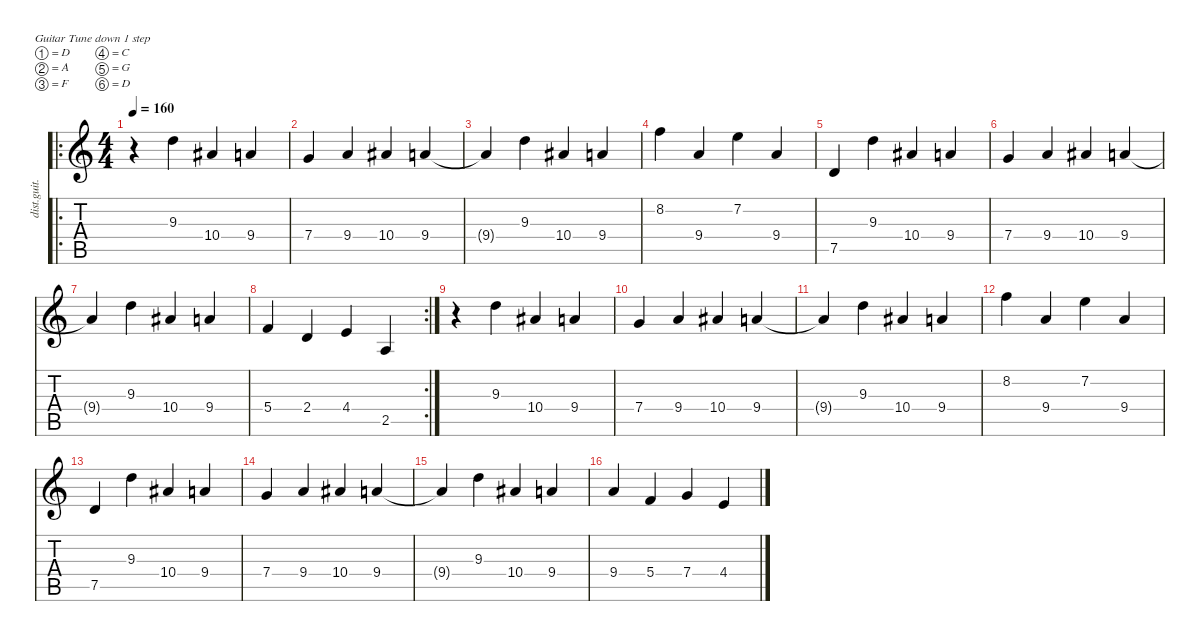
\defaultSystemsLayout 4
\hideDynamics
\bracketExtendMode nobrackets
\otherSystemsTrackNameOrientation horizontal
\track ("Lead" "dist.guit.") {instrument overdrivenguitar}
\staff {score tabs}
\tuning (D4 A3 F3 C3 G2 D2)
\ro
\ts (4 4)
\tempo 160
\clef g2
\ks c
r.4{dy mf instrument overdrivenguitar beam Down} 9.3.4{beam Down} 10.4{acc #}.4{beam Up} 9.4.4{beam Up} |
7.4.4{beam Up} 9.4.4{beam Up} 10.4{acc #}.4{beam Up} 9.4.4{beam Up} |
9.4{t}.4{beam Up} 9.3.4{beam Down} 10.4{acc #}.4{beam Up} 9.4.4{beam Up} |
8.2.4{beam Down} 9.4.4{beam Up} 7.2.4{beam Down} 9.4.4{beam Up} |
7.5.4{beam Up} 9.3.4{beam Down} 10.4{acc #}.4{beam Up} 9.4.4{beam Up} |
7.4.4{beam Up} 9.4.4{beam Up} 10.4{acc #}.4{beam Up} 9.4.4{beam Up} |
9.4{t}.4{beam Up} 9.3.4{beam Down} 10.4{acc #}.4{beam Up} 9.4.4{beam Up} |
\rc 2
5.4.4{beam Up} 2.4.4{beam Up} 4.4.4{beam Up} 2.5.4{beam Up} |
r.4{beam Down} 9.3.4{beam Down} 10.4{acc #}.4{beam Up} 9.4.4{beam Up} |
7.4.4{beam Up} 9.4.4{beam Up} 10.4{acc #}.4{beam Up} 9.4.4{beam Up} |
9.4{t}.4{beam Up} 9.3.4{beam Down} 10.4{acc #}.4{beam Up} 9.4.4{beam Up} |
8.2.4{beam Down} 9.4.4{beam Up} 7.2.4{beam Down} 9.4.4{beam Up} |
7.5.4{beam Up} 9.3.4{beam Down} 10.4{acc #}.4{beam Up} 9.4.4{beam Up} |
7.4.4{beam Up} 9.4.4{beam Up} 10.4{acc #}.4{beam Up} 9.4.4{beam Up} |
9.4{t}.4{beam Up} 9.3.4{beam Down} 10.4{acc #}.4{beam Up} 9.4.4{beam Up} |
9.4.4{beam Up} 5.4.4{beam Up} 7.4.4{beam Up} 4.4.4{beam Up}
